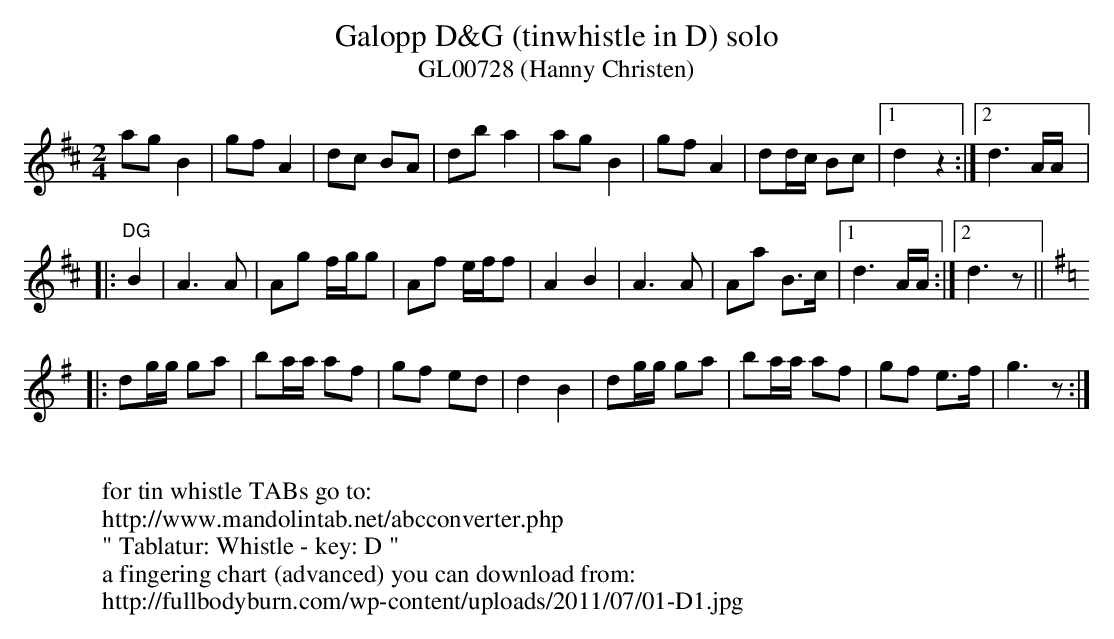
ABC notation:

X:1
T: Galopp D&G (tinwhistle in D) solo
T: GL00728 (Hanny Christen)
M:2/4
L:1/8
K:D transpose=12
agB2 | gfA2 | dc BA | dba2 | agB2 | gfA2 | \
dd/c/ Bc |1 d2z2 :|2 d3A/A/ |:
 "DG"B2 | A3A | Ag f/g/g | \
Af  e/f/f | A2B2 | A3A | Aa B>c |1 d3A/A/ :|2 d3z || [K:G]
|: dg/g/ ga | ba/a/ af | gf ed | d2B2 | dg/g/ ga | ba/a/ af | gf e>f | g3z :|
W:
W:for tin whistle TABs go to:
W:http://www.mandolintab.net/abcconverter.php
W:" Tablatur: Whistle - key: D "
W:a fingering chart (advanced) you can download from:
W:http://fullbodyburn.com/wp-content/uploads/2011/07/01-D1.jpg
